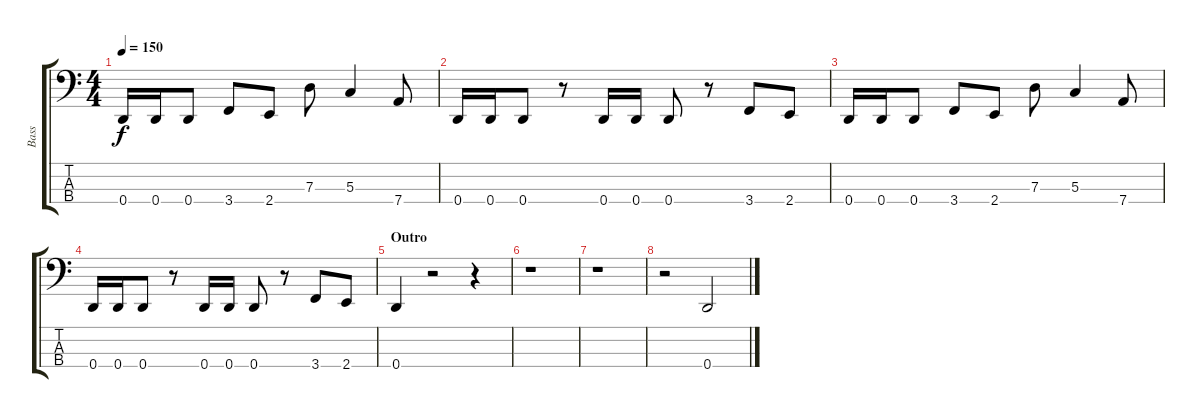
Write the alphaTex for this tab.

\track ("Bass" "Bass") {instrument electricbassfinger}
\staff {score tabs}
\tuning (F2 C2 G1 D1) {hide}
\ts (4 4)
\tempo 150
\clef f4
\ks c
0.4.16{dy f} 0.4.16 0.4.8 3.4.8 2.4.8 7.3.8 5.3.4 7.4.8 |
0.4.16 0.4.16 0.4.8 r.8 0.4.16 0.4.16 0.4.8 r.8 3.4.8 2.4.8 |
0.4.16 0.4.16 0.4.8 3.4.8 2.4.8 7.3.8 5.3.4 7.4.8 |
0.4.16 0.4.16 0.4.8 r.8 0.4.16 0.4.16 0.4.8 r.8 3.4.8 2.4.8 |
\section ("" "Outro")
0.4.4 r.2 r.4 |
r.1 |
r.1 |
r.2 0.4.2
